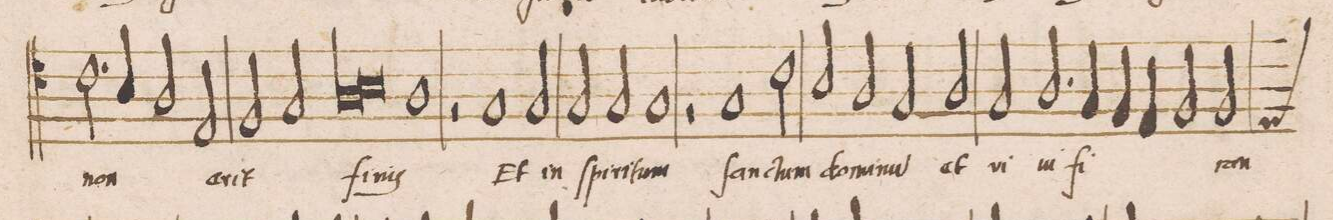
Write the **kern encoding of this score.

**kern	**text
*I"TENOR	*
*clefC4	*
*k[]	*
*met(C|)	*
*M2/1	*
2.c\	non
4B\	.
=88-	=88-
2A/	.
2E/	e-
2F/	-rit
2G/	.
=89-	=89-
*lig	*
1A	fi-
1B	.
*Xlig	*
=90-	=90-
1A	-nis
2r	.
1G/	Et
=91-	=91-
2G/	in
2G/	ſpi-
2G/	-ri-
=92-	=92-
1G	-tum
2r	.
1G/	ſan-
=93-	=93-
2c\	-ctum
2B/	do-
2A/	-mi-
=94-	=94-
2G/	-num
2A/	et
2G/	vi-
2.A/	-ui-
=95-	=95-
4G/	.
4F/	.
4E/	.
2F/	-fi-
*custos:E	*
2F/	-can-
=96-	=96-
*-	*-
